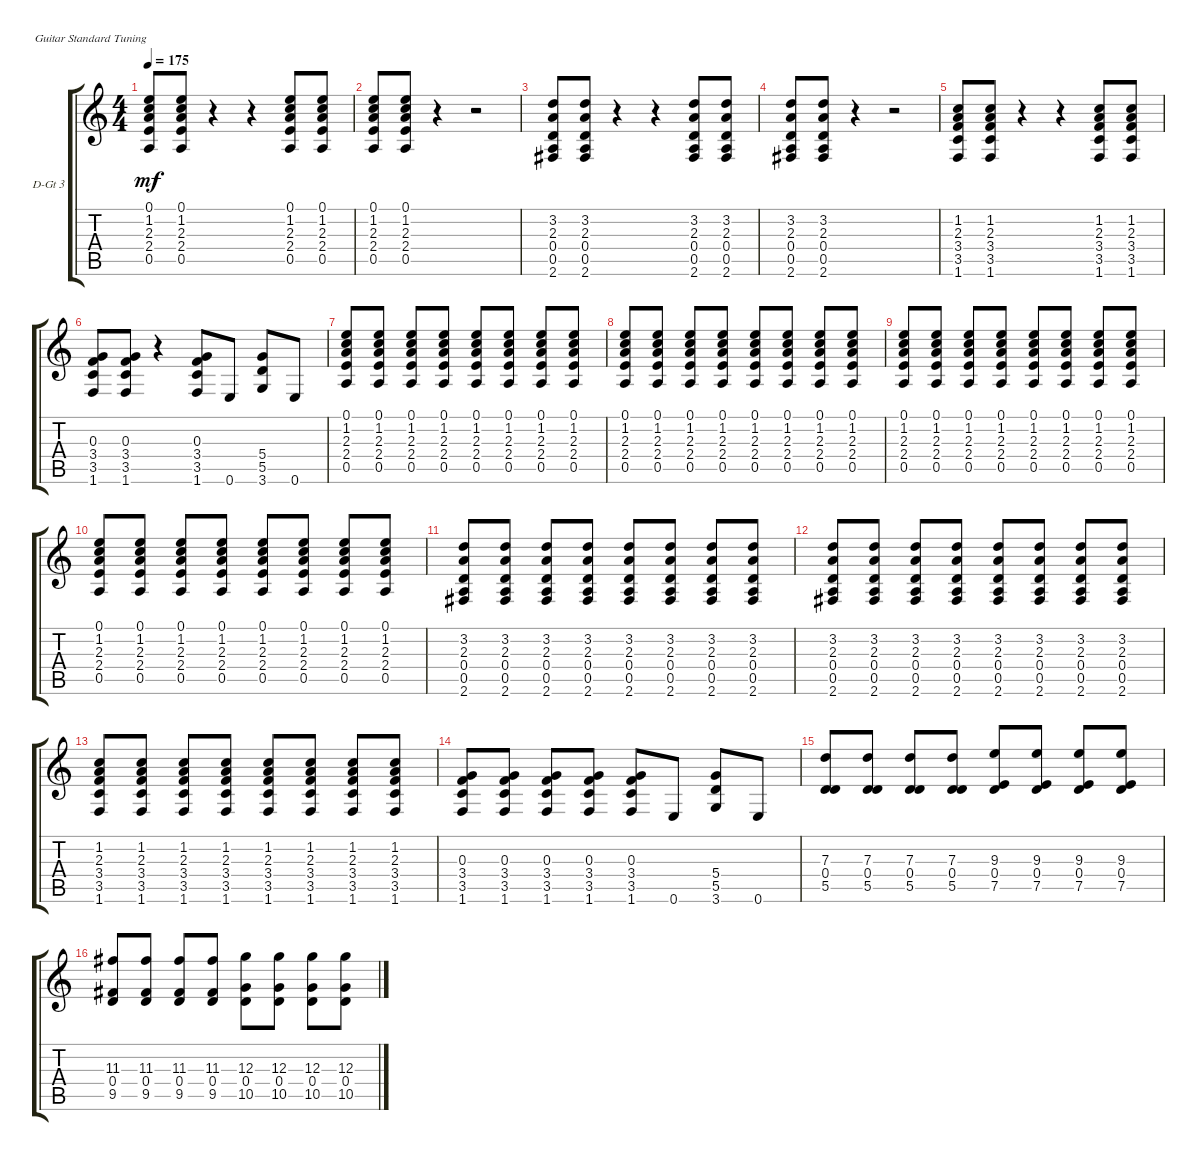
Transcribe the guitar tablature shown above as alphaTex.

\defaultSystemsLayout 4
\bracketExtendMode groupsimilarinstruments
\firstSystemTrackNameOrientation horizontal
\otherSystemsTrackNameOrientation horizontal
\track ("Distortion Guitar 3" "D-Gt 3") {instrument distortionguitar}
\staff {score tabs}
\tuning (E4 B3 G3 D3 A2 E2)
\ts (4 4)
\tempo 175
\clef g2
\scale
0.333333
\ks c
(0.1 1.2 2.3 2.4 0.5).8{dy mf} (0.5 2.4 2.3 1.2 0.1).8 r.4 r.4 (0.1 1.2 2.3 2.4 0.5).8 (0.1 1.2 2.3 2.4 0.5).8 |
\scale
0.333333 (0.1 1.2 2.3 2.4 0.5).8 (0.5 2.4 2.3 1.2 0.1).8 r.4 r.2 |
\scale
0.333333 (3.2 2.3 0.4 0.5 2.6).8 (3.2 2.3 0.4 0.5 2.6).8 r.4 r.4 (2.6 0.5 0.4 2.3 3.2).8 (3.2 2.3 0.4 0.5 2.6).8 |
\scale
0.333333 (2.6 0.5 0.4 2.3 3.2).8 (2.6 0.5 0.4 2.3 3.2).8 r.4 r.2 |
\scale
0.333333 (1.6 3.5 3.4 2.3 1.2).8 (1.2 2.3 3.4 3.5 1.6).8 r.4 r.4 (3.5 3.4 2.3 1.2 1.6).8 (1.6 3.5 3.4 2.3 1.2).8 |
\scale
0.333333 (1.6 3.5 3.4 0.3).8 (0.3 3.4 3.5 1.6).8 r.4 (1.6 3.5 3.4 0.3).8 0.6.8 (3.6 5.5 5.4).8 0.6.8 |
\scale
0.333333 (0.1 1.2 2.3 2.4 0.5).8 (0.1 1.2 2.3 2.4 0.5).8 (0.1 1.2 2.3 2.4 0.5).8 (0.1 1.2 2.3 2.4 0.5).8 (0.1 1.2 2.3 2.4 0.5).8 (0.1 1.2 2.3 2.4 0.5).8 (0.1 1.2 2.3 2.4 0.5).8 (0.1 1.2 2.3 2.4 0.5).8 |
\scale
0.333333 (0.1 1.2 2.3 2.4 0.5).8 (0.1 1.2 2.3 2.4 0.5).8 (0.1 1.2 2.3 2.4 0.5).8 (0.1 1.2 2.3 2.4 0.5).8 (0.1 1.2 2.3 2.4 0.5).8 (0.1 1.2 2.3 2.4 0.5).8 (0.1 1.2 2.3 2.4 0.5).8 (0.1 1.2 2.3 2.4 0.5).8 |
\scale
0.333333 (0.1 1.2 2.3 2.4 0.5).8 (0.1 1.2 2.3 2.4 0.5).8 (0.1 1.2 2.3 2.4 0.5).8 (0.1 1.2 2.3 2.4 0.5).8 (0.1 1.2 2.3 2.4 0.5).8 (0.1 1.2 2.3 2.4 0.5).8 (0.1 1.2 2.3 2.4 0.5).8 (0.1 1.2 2.3 2.4 0.5).8 |
\scale
0.333333 (0.1 1.2 2.3 2.4 0.5).8 (0.1 1.2 2.3 2.4 0.5).8 (0.1 1.2 2.3 2.4 0.5).8 (0.1 1.2 2.3 2.4 0.5).8 (0.1 1.2 2.3 2.4 0.5).8 (0.1 1.2 2.3 2.4 0.5).8 (0.1 1.2 2.3 2.4 0.5).8 (0.1 1.2 2.3 2.4 0.5).8 |
\scale
0.333333 (3.2 2.3 0.4 0.5 2.6).8 (3.2 2.3 0.4 0.5 2.6).8 (3.2 2.3 0.4 0.5 2.6).8 (3.2 2.3 0.4 0.5 2.6).8 (2.6 0.5 0.4 2.3 3.2).8 (3.2 2.3 0.4 0.5 2.6).8 (3.2 2.3 0.4 0.5 2.6).8 (3.2 2.3 0.4 0.5 2.6).8 |
\scale
0.333333 (2.6 0.5 0.4 2.3 3.2).8 (2.6 0.5 0.4 2.3 3.2).8 (3.2 2.3 0.4 0.5 2.6).8 (3.2 2.3 0.4 0.5 2.6).8 (3.2 2.3 0.4 0.5 2.6).8 (3.2 2.3 0.4 0.5 2.6).8 (3.2 2.3 0.4 0.5 2.6).8 (3.2 2.3 0.4 0.5 2.6).8 |
\scale
0.333333 (1.6 3.5 3.4 2.3 1.2).8 (1.2 2.3 3.4 3.5 1.6).8 (3.5 3.4 2.3 1.2 1.6).8 (1.6 3.5 3.4 2.3 1.2).8 (1.6 3.5 3.4 2.3 1.2).8 (1.6 3.5 3.4 2.3 1.2).8 (1.6 3.5 3.4 2.3 1.2).8 (1.6 3.5 3.4 2.3 1.2).8 |
\scale
0.333333 (1.6 3.5 3.4 0.3).8 (0.3 3.4 3.5 1.6).8 (1.6 3.5 3.4 0.3).8 (1.6 3.5 3.4 0.3).8 (1.6 3.5 3.4 0.3).8 0.6.8 (3.6 5.5 5.4).8 0.6.8 |
\scale
0.333333 (5.5 0.4 7.3).8 (7.3 0.4 5.5).8 (7.3 0.4 5.5).8 (7.3 0.4 5.5).8 (7.5 0.4 9.3).8 (7.5 0.4 9.3).8 (7.5 0.4 9.3).8 (7.5 0.4 9.3).8 |
\scale
0.333333 (9.5 0.4 11.3).8 (9.5 0.4 11.3).8 (9.5 0.4 11.3).8 (9.5 0.4 11.3).8 (10.5 0.4 12.3).8 (10.5 0.4 12.3).8 (10.5 0.4 12.3).8 (10.5 0.4 12.3).8
